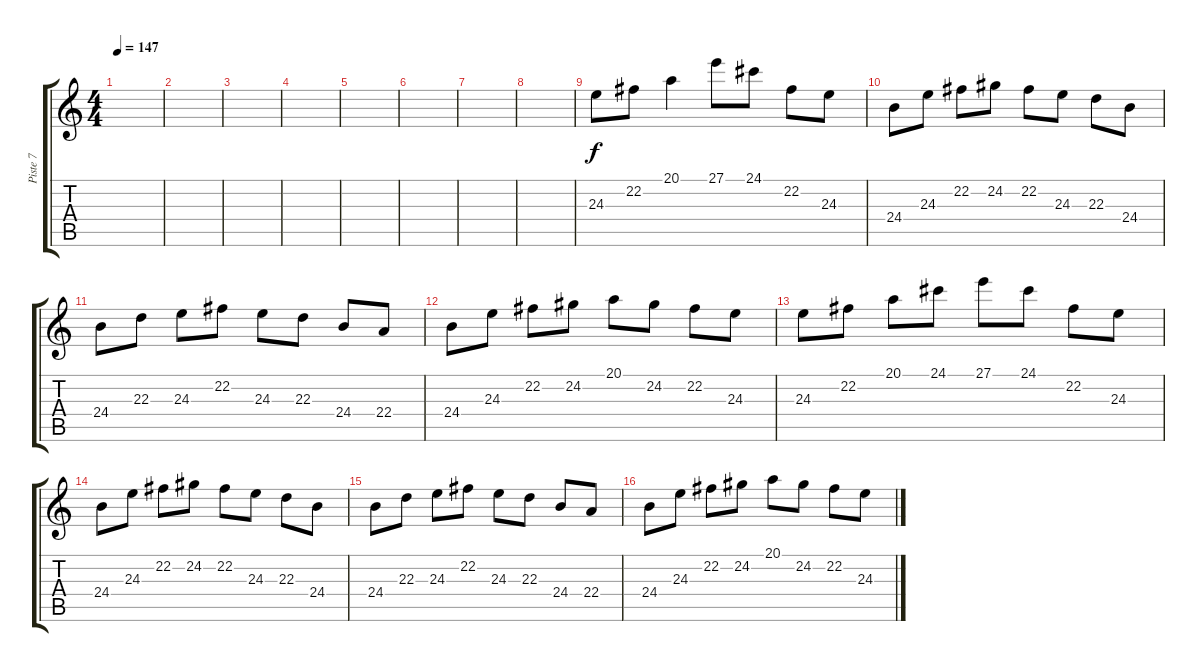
\track ("Piste 7" "Piste 7") {instrument harpsichord}
\staff {score tabs}
\tuning (Db4 Ab3 E3 B2 Gb2 Db2) {hide}
\ts (4 4)
\tempo 147
\clef g2
\ks c
|
|
|
|
|
|
|
|
24.3.8 22.2.8 20.1.4 27.1.8 24.1.8 22.2.8 24.3.8 |
24.4.8 24.3.8 22.2.8 24.2.8 22.2.8 24.3.8 22.3.8 24.4.8 |
24.4.8 22.3.8 24.3.8 22.2.8 24.3.8 22.3.8 24.4.8 22.4.8 |
24.4.8 24.3.8 22.2.8 24.2.8 20.1.8 24.2.8 22.2.8 24.3.8 |
24.3.8 22.2.8 20.1.8 24.1.8 27.1.8 24.1.8 22.2.8 24.3.8 |
24.4.8 24.3.8 22.2.8 24.2.8 22.2.8 24.3.8 22.3.8 24.4.8 |
24.4.8 22.3.8 24.3.8 22.2.8 24.3.8 22.3.8 24.4.8 22.4.8 |
24.4.8 24.3.8 22.2.8 24.2.8 20.1.8 24.2.8 22.2.8 24.3.8
